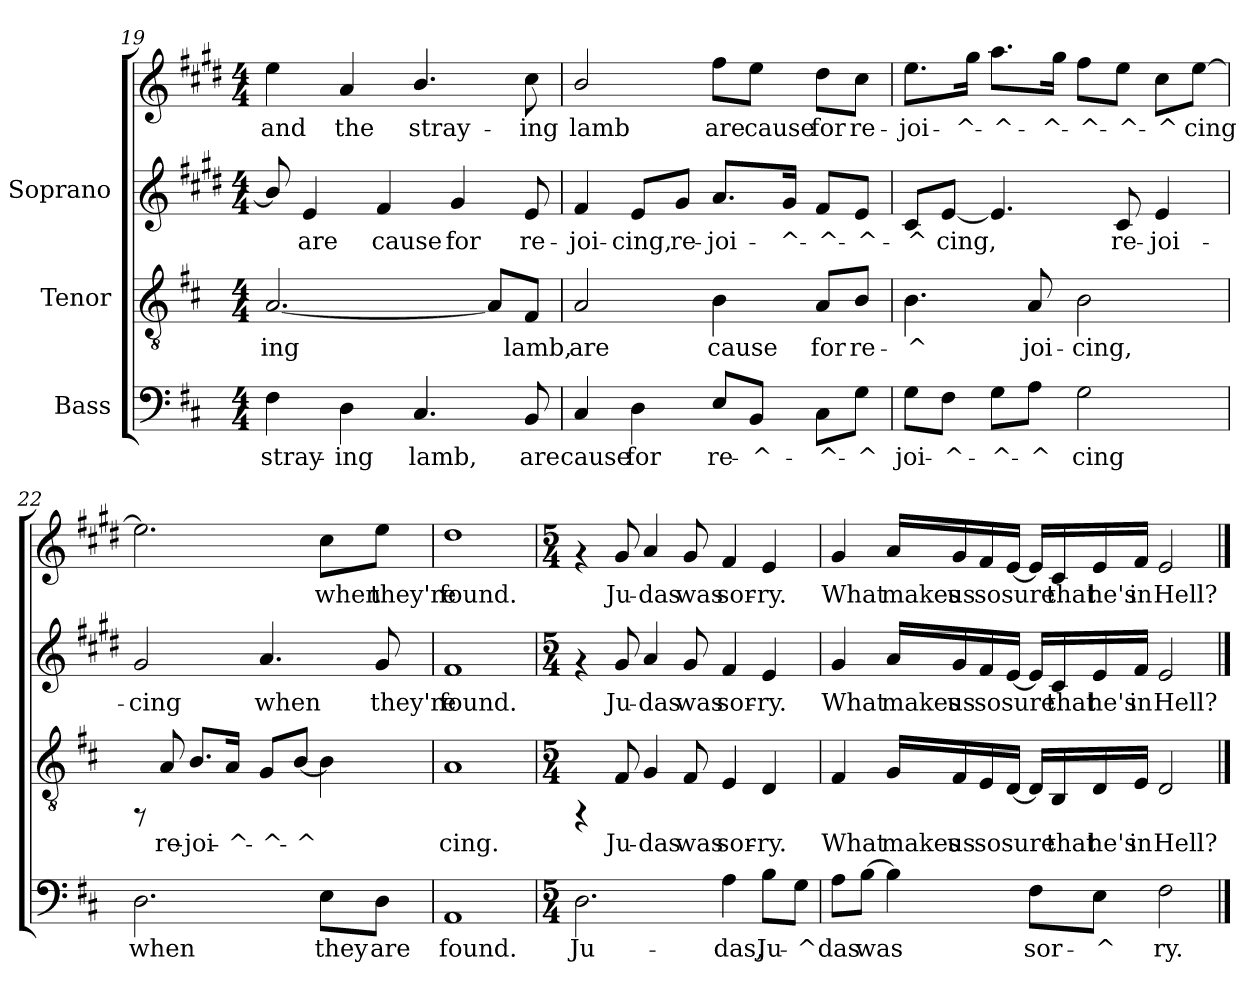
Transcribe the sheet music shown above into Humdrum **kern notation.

**kern	**text	**kern	**text	**kern	**text	**kern	**text
*part3	*part3	*part2	*part2	*part1	*part1	*part1	*part1
*staff4	*staff4	*staff3	*staff3	*staff2	*staff2	*staff1	*staff1
*I"Bass	*	*I"Tenor	*	*I"Soprano	*	*	*
!!LO:PB:g=z
*clefF4	*	*clefGv2	*	*clefG2	*	*clefG2	*
*	*	*	*	*ITrd1c2	*	*ITrd1c2	*
*k[f#c#]	*	*k[f#c#]	*	*k[f#c#]	*	*k[f#c#]	*
*D:	*	*D:	*	*D:	*	*D:	*
*M4/4	*	*M4/4	*	*M4/4	*	*M4/4	*
=19	=19	=19	=19	=19	=19	=19	=19
!	!LO:LY:b:cj	!	!LO:LY:b:cj	!	!LO:LY:b:cj	!	!LO:LY:b:cj
4F#\	stray-	[<2.A/	-ing	8a/]	.	4dd\	and
!	!	!	!	!	!LO:LY:b:cj	!	!
.	.	.	.	4d/	are	.	.
!	!LO:LY:b:cj	!	!	!	!	!	!LO:LY:b:cj
4D\	-ing	.	.	.	.	4g/	the
!	!	!	!	!	!LO:LY:b:cj	!	!
.	.	.	.	4e/	cause	.	.
!	!LO:LY:b:cj	!	!	!	!	!	!LO:LY:b:cj
4.C#/	lamb,	.	.	.	.	4.a/	stray-
!	!	!	!	!	!LO:LY:b:cj	!	!
.	.	.	.	4f#/	for	.	.
!	!	!	!LO:LY:b:cj	!	!	!	!
.	.	8A/L]	.	.	.	.	.
!	!LO:LY:b:cj	!	!LO:LY:b:cj	!	!LO:LY:b:cj	!	!LO:LY:b:cj
8BB/	are	8F#/J	lamb,	8d/	re-	8b\	-ing
=20	=20	=20	=20	=20	=20	=20	=20
!	!LO:LY:b:cj	!	!LO:LY:b:cj	!	!LO:LY:b:cj	!	!LO:LY:b:cj
4C#/	cause	2A/	are	4e/	-joi-	2a/	-lamb
!	!LO:LY:b:cj	!	!	!	!LO:LY:b:cj	!	!
4D\	for	.	.	8d/L	-cing,	.	.
!	!	!	!	!	!LO:LY:b:cj	!	!
.	.	.	.	8f#/J	re-	.	.
!	!LO:LY:b:cj	!	!LO:LY:b:cj	!	!LO:LY:b:cj	!	!LO:LY:b:cj
8E/L	re-	4B\	cause	8.g/L	-joi-	8ee\L	are
!	!LO:LY:b:cj	!	!	!	!	!	!LO:LY:b:cj
8BB/J	-^-	.	.	.	.	8dd\J	cause
!	!	!	!	!	!LO:LY:b:cj	!	!
.	.	.	.	16f#/J	-^-	.	.
!	!LO:LY:b:cj	!	!LO:LY:b:cj	!	!LO:LY:b:cj	!	!LO:LY:b:cj
8C#\L	-^-	8A/L	for	8e/L	-^-	8cc#\L	for
!	!LO:LY:b:cj	!	!LO:LY:b:cj	!	!LO:LY:b:cj	!	!LO:LY:b:cj
8G\J	-^	8B/J	re-	8d/J	-^-	8b\J	re-
!!LO:LB:g=z
=21	=21	=21	=21	=21	=21	=21	=21
!	!LO:LY:b:cj	!	!LO:LY:b:cj	!	!LO:LY:b:cj	!	!LO:LY:b:cj
8G\L	joi-	4.B\	-^	8B/L	^	8.dd\L	-joi-
!	!LO:LY:b:cj	!	!	!	!LO:LY:b:cj	!	!
8F#\J	-^-	.	.	[<8d/J	cing,	.	.
!	!	!	!	!	!	!	!LO:LY:b:cj
.	.	.	.	.	.	16ff#\J	-^-
!	!LO:LY:b:cj	!	!	!	!LO:LY:b:cj	!	!LO:LY:b:cj
8G\L	-^-	.	.	4.d/]	.	8.gg\L	-^-
!	!LO:LY:b:cj	!	!LO:LY:b:cj	!	!	!	!
8A\J	-^	8A/	joi-	.	.	.	.
!	!	!	!	!	!	!	!LO:LY:b:cj
.	.	.	.	.	.	16ff#\J	-^-
!	!LO:LY:b:cj	!	!LO:LY:b:cj	!	!	!	!LO:LY:b:cj
2G\	cing	2B\	-cing,	.	.	8ee\L	-^-
!	!	!	!	!	!LO:LY:b:cj	!	!LO:LY:b:cj
.	.	.	.	8B/	re-	8dd\J	-^-
!	!	!	!	!	!LO:LY:b:cj	!	!LO:LY:b:cj
.	.	.	.	4d/	-joi-	8b\L	-^
!	!	!	!	!	!	!	!LO:LY:b:cj
.	.	.	.	.	.	[>8dd\J	cing
=22	=22	=22	=22	=22	=22	=22	=22
!	!LO:LY:b:cj	!	!	!	!LO:LY:b:cj	!	!LO:LY:b:cj
2.D\	when	8rFF	.	2f#/	cing	2.dd\]	-
!	!	!	!LO:LY:b:cj	!	!	!	!
.	.	8A/	re-	.	.	.	.
!	!	!	!LO:LY:b:cj	!	!	!	!
.	.	8.B/L	-joi-	.	.	.	.
!	!	!	!LO:LY:b:cj	!	!	!	!
.	.	16A/J	-^-	.	.	.	.
!	!	!	!LO:LY:b:cj	!	!LO:LY:b:cj	!	!
.	.	8G/L	-^-	4.g/	when	.	.
!	!	!	!LO:LY:b:cj	!	!	!	!
.	.	[<8B/J	-^	.	.	.	.
!	!LO:LY:b:cj	!	!LO:LY:b:cj	!	!	!	!LO:LY:b:cj
8E\L	they	4B\]	.	.	.	8b\L	when
!	!LO:LY:b:cj	!	!	!	!LO:LY:b:cj	!	!LO:LY:b:cj
8D\J	are	.	.	8f#/	they're	8dd\J	they're
=23	=23	=23	=23	=23	=23	=23	=23
!	!LO:LY:b:cj	!	!LO:LY:b:cj	!	!LO:LY:b:cj	!	!LO:LY:b:cj
1AA	found.	1A	cing.	1e	found.	1cc#	found.
!!LO:PB:g=z
=24	=24	=24	=24	=24	=24	=24	=24
*M5/4	*	*M5/4	*	*M5/4	*	*M5/4	*
!	!LO:LY:b:cj	!	!	!	!	!	!
2.D\	Ju-	4rFF	.	4rf	.	4rf	.
!	!	!	!LO:LY:b:cj	!	!LO:LY:b:cj	!	!LO:LY:b:cj
.	.	8F#/	Ju-	8f#/	Ju-	8f#/	Ju-
!	!	!	!LO:LY:b:cj	!	!LO:LY:b:cj	!	!LO:LY:b:cj
.	.	4G/	-das	4g/	-das	4g/	-das
!	!	!	!LO:LY:b:cj	!	!LO:LY:b:cj	!	!LO:LY:b:cj
.	.	8F#/	was	8f#/	was	8f#/	was
!	!LO:LY:b:cj	!	!LO:LY:b:cj	!	!LO:LY:b:cj	!	!LO:LY:b:cj
4A\	-das,	4E/	sor-	4e/	sor-	4e/	sor-
!	!LO:LY:b:cj	!	!LO:LY:b:cj	!	!LO:LY:b:cj	!	!LO:LY:b:cj
8B\L	Ju-	4D/	-ry.	4d/	-ry.	4d/	-ry.
!	!LO:LY:b:cj	!	!	!	!	!	!
8G\J	-^	.	.	.	.	.	.
=25	=25	=25	=25	=25	=25	=25	=25
!	!LO:LY:b:cj	!	!LO:LY:b:cj	!	!LO:LY:b:cj	!	!LO:LY:b:cj
8A\L	das	4F#/	What	4f#/	What	4f#/	What
!	!LO:LY:b:cj	!	!	!	!	!	!
[>8B\J	was	.	.	.	.	.	.
!	!LO:LY:b:cj	!	!LO:LY:b:cj	!	!LO:LY:b:cj	!	!LO:LY:b:cj
4B\]	.	16G/L	makes	16g/L	makes	16g/L	makes
!	!	!	!LO:LY:b:cj	!	!LO:LY:b:cj	!	!LO:LY:b:cj
.	.	16F#/	us	16f#/	us	16f#/	us
!	!	!	!LO:LY:b:cj	!	!LO:LY:b:cj	!	!LO:LY:b:cj
.	.	16E/	so	16e/	so	16e/	so
!	!	!	!LO:LY:b:cj	!	!LO:LY:b:cj	!	!LO:LY:b:cj
.	.	[<16D/J	sure	[<16d/J	sure	[<16d/J	sure
!	!LO:LY:b:cj	!	!LO:LY:b:cj	!	!LO:LY:b:cj	!	!LO:LY:b:cj
8F#\L	sor-	16D/L]	.	16d/L]	.	16d/L]	.
!	!	!	!LO:LY:b:cj	!	!LO:LY:b:cj	!	!LO:LY:b:cj
.	.	16BB/	that	16B/	that	16B/	that
!	!LO:LY:b:cj	!	!LO:LY:b:cj	!	!LO:LY:b:cj	!	!LO:LY:b:cj
8E\J	-^	16D/	he's	16d/	he's	16d/	he's
!	!	!	!LO:LY:b:cj	!	!LO:LY:b:cj	!	!LO:LY:b:cj
.	.	16E/J	in	16e/J	in	16e/J	in
!	!LO:LY:b:cj	!	!LO:LY:b:cj	!	!LO:LY:b:cj	!	!LO:LY:b:cj
2F#\	ry.	2D/	Hell?	2d/	Hell?	2d/	Hell?
==	==	==	==	==	==	==	==
*-	*-	*-	*-	*-	*-	*-	*-
